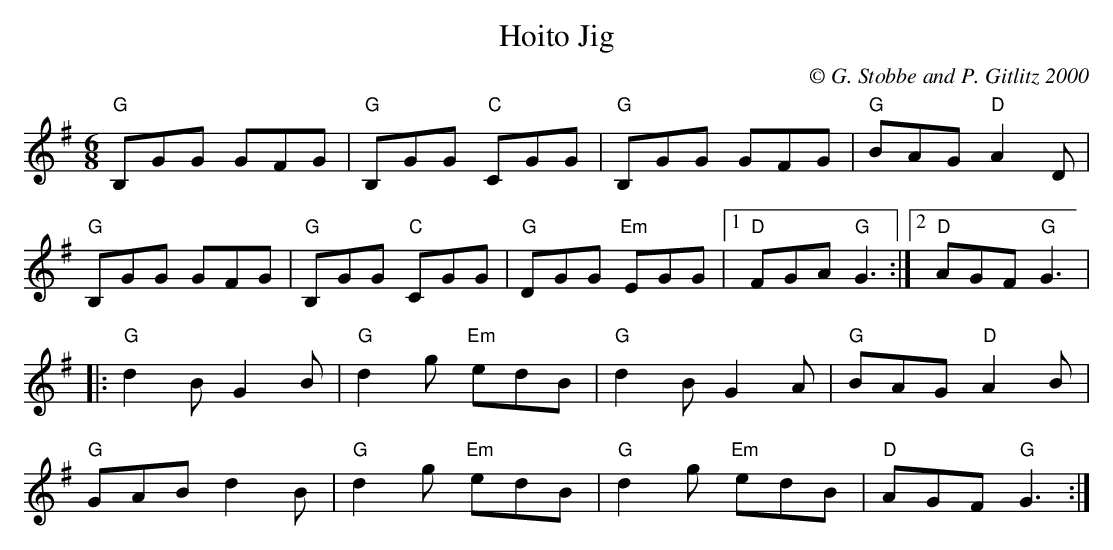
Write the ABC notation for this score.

X:1
T:Hoito Jig
M:6/8
L:1/8
C:© G. Stobbe and P. Gitlitz 2000
K:G
"G"B,GG GFG|"G"B,GG "C"CGG|"G"B,GG GFG|"G"BAG "D"A2D|!
"G"B,GG GFG|"G"B,GG "C"CGG|"G"DGG "Em"EGG|1"D"FGA "G"G3:|2"D"AGF "G"G3|!
|:"G"d2B G2B|"G"d2g "Em"edB|"G"d2B G2A|"G"BAG "D"A2B|!
"G"GAB d2B|"G"d2g "Em"edB|"G"d2g "Em"edB|"D"AGF "G"G3:|]
